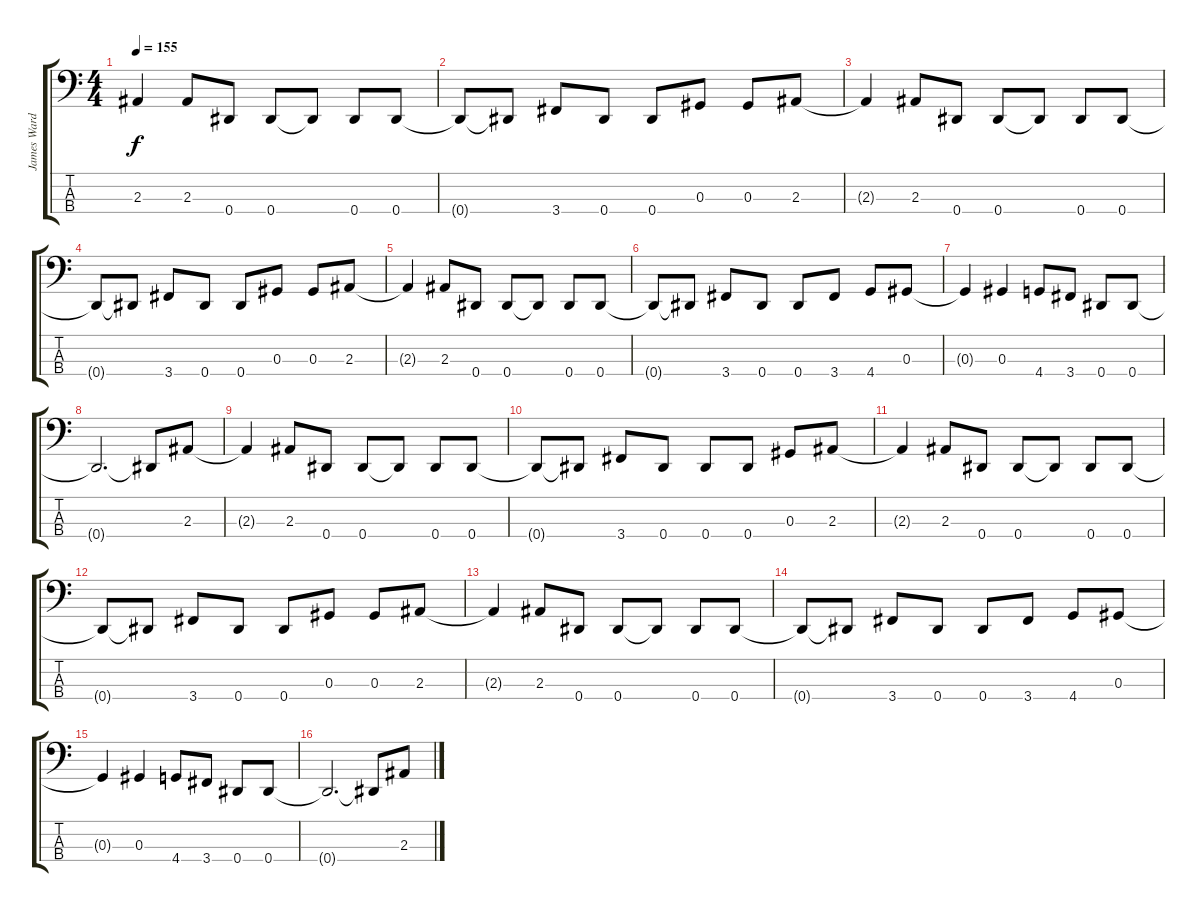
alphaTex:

\track ("James Ward - Bass" "James Ward") {instrument electricbassfinger}
\staff {score tabs}
\tuning (Gb2 Db2 Ab1 Eb1) {hide}
\ts (4 4)
\tempo 155
\clef f4
\ks c
2.3{t}.4{dy f} 2.3.8 0.4.8 0.4.8 0.4{t}.8 0.4.8 0.4.8 |
0.4{t}.8 0.4{t}.8 3.4.8 0.4.8 0.4.8 0.3.8 0.3.8 2.3.8 |
2.3{t}.4 2.3.8 0.4.8 0.4.8 0.4{t}.8 0.4.8 0.4.8 |
0.4{t}.8 0.4{t}.8 3.4.8 0.4.8 0.4.8 0.3.8 0.3.8 2.3.8 |
2.3{t}.4 2.3.8 0.4.8 0.4.8 0.4{t}.8 0.4.8 0.4.8 |
0.4{t}.8 0.4{t}.8 3.4.8 0.4.8 0.4.8 3.4.8 4.4.8 0.3.8 |
0.3{t}.4 0.3.4 4.4.8 3.4.8 0.4.8 0.4.8 |
0.4{t}.2{d} 0.4{t}.8 2.3.8 |
2.3{t}.4 2.3.8 0.4.8 0.4.8 0.4{t}.8 0.4.8 0.4.8 |
0.4{t}.8 0.4{t}.8 3.4.8 0.4.8 0.4.8 0.4.8 0.3.8 2.3.8 |
2.3{t}.4 2.3.8 0.4.8 0.4.8 0.4{t}.8 0.4.8 0.4.8 |
0.4{t}.8 0.4{t}.8 3.4.8 0.4.8 0.4.8 0.3.8 0.3.8 2.3.8 |
2.3{t}.4 2.3.8 0.4.8 0.4.8 0.4{t}.8 0.4.8 0.4.8 |
0.4{t}.8 0.4{t}.8 3.4.8 0.4.8 0.4.8 3.4.8 4.4.8 0.3.8 |
0.3{t}.4 0.3.4 4.4.8 3.4.8 0.4.8 0.4.8 |
0.4{t}.2{d} 0.4{t}.8 2.3.8
